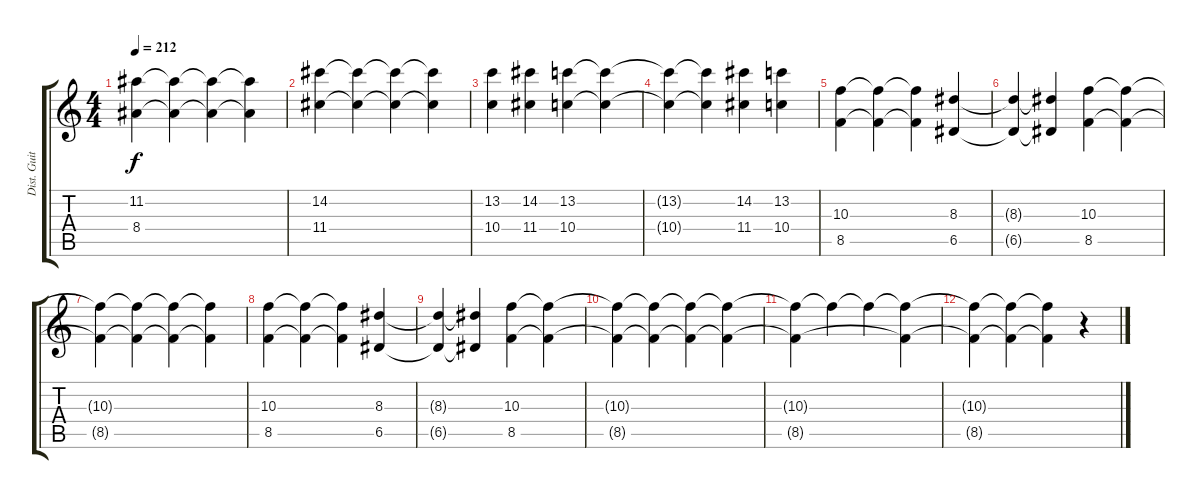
\track ("Dist. Guitar" "Dist. Guit") {instrument distortionguitar}
\staff {score tabs}
\tuning (E4 B3 G3 D3 A2 E2) {hide}
\ts (4 4)
\tempo 212
\clef g2
\ks c
(11.2 8.4).4{dy f} (11.2{t} 8.4{t}).4 (11.2{t} 8.4{t}).4 (11.2{t} 8.4{t}).4 |
(14.2 11.4).4 (14.2{t} 11.4{t}).4 (14.2{t} 11.4{t}).4 (14.2{t} 11.4{t}).4 |
(13.2 10.4).4 (14.2 11.4).4 (13.2 10.4).4 (13.2{t} 10.4{t}).4 |
(13.2{t} 10.4{t}).4 (13.2{t} 10.4{t}).4 (14.2 11.4).4 (13.2 10.4).4 |
(10.3 8.5).4 (10.3{t} 8.5{t}).4 (10.3{t} 8.5{t}).4 (8.3 6.5).4 |
(8.3{t} 6.5{t}).4 (8.3{t} 6.5{t}).4 (10.3 8.5).4 (10.3{t} 8.5{t}).4 |
(10.3{t} 8.5{t}).4 (10.3{t} 8.5{t}).4 (10.3{t} 8.5{t}).4 (10.3{t} 8.5{t}).4 |
(10.3 8.5).4 (10.3{t} 8.5{t}).4 (10.3{t} 8.5{t}).4 (8.3 6.5).4 |
(8.3{t} 6.5{t}).4 (8.3{t} 6.5{t}).4 (10.3 8.5).4 (10.3{t} 8.5{t}).4 |
(10.3{t} 8.5{t}).4 (10.3{t} 8.5{t}).4 (10.3{t} 8.5{t}).4 (10.3{t} 8.5{t}).4 |
(10.3{t} 8.5{t}).4 10.3{t}.4 10.3{t}.4 (10.3{t} 8.5{t}).4 |
(10.3{t} 8.5{t}).4 (10.3{t} 8.5{t}).4 (10.3{t} 8.5{t}).4 r.4
